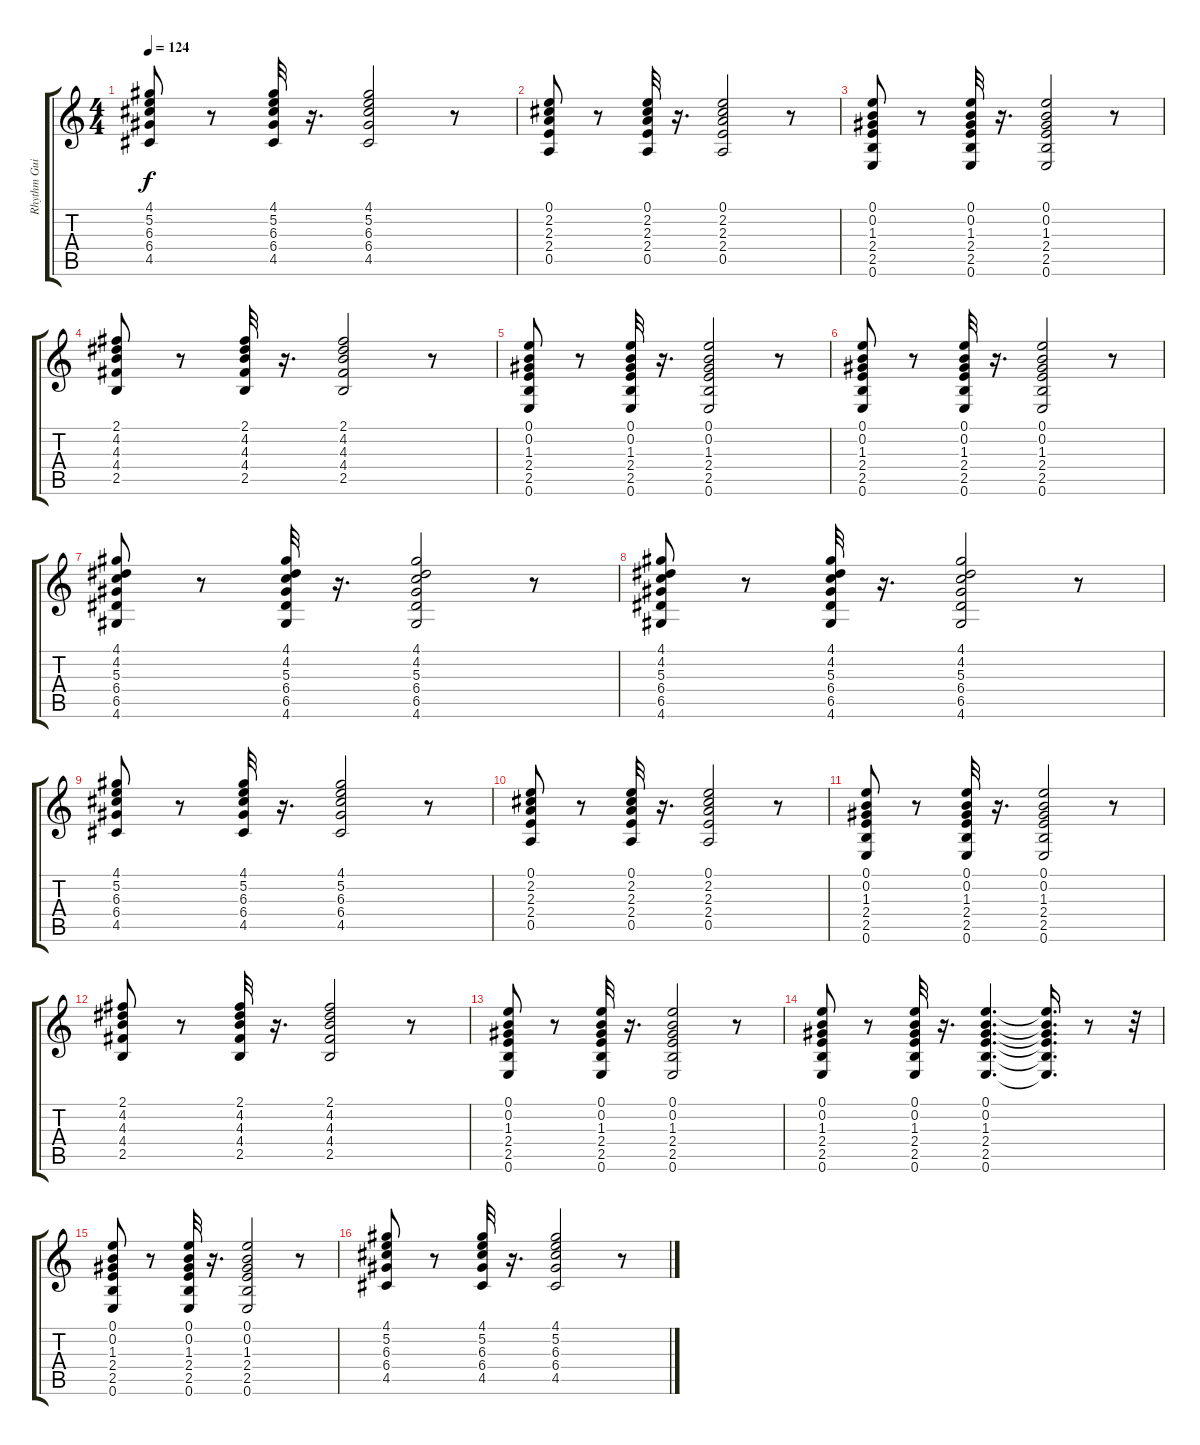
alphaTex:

\track ("Rhythm Guitar" "Rhythm Gui") {instrument acousticguitarsteel}
\staff {score tabs}
\tuning (E4 B3 G3 D3 A2 E2) {hide}
\ts (4 4)
\tempo 124
\clef g2
\ks c
(4.1 5.2 6.3 6.4 4.5).8{dy f} r.8 (4.1 5.2 6.3 6.4 4.5).32 r.16{d} (4.1 5.2 6.3 6.4 4.5).2 r.8 |
(0.1 2.2 2.3 2.4 0.5).8 r.8 (0.1 2.2 2.3 2.4 0.5).32 r.16{d} (0.1 2.2 2.3 2.4 0.5).2 r.8 |
(0.1 0.2 1.3 2.4 2.5 0.6).8 r.8 (0.1 0.2 1.3 2.4 2.5 0.6).32 r.16{d} (0.1 0.2 1.3 2.4 2.5 0.6).2 r.8 |
(2.1 4.2 4.3 4.4 2.5).8 r.8 (2.1 4.2 4.3 4.4 2.5).32 r.16{d} (2.1 4.2 4.3 4.4 2.5).2 r.8 |
(0.1 0.2 1.3 2.4 2.5 0.6).8 r.8 (0.1 0.2 1.3 2.4 2.5 0.6).32 r.16{d} (0.1 0.2 1.3 2.4 2.5 0.6).2 r.8 |
(0.1 0.2 1.3 2.4 2.5 0.6).8 r.8 (0.1 0.2 1.3 2.4 2.5 0.6).32 r.16{d} (0.1 0.2 1.3 2.4 2.5 0.6).2 r.8 |
(4.1 4.2 5.3 6.4 6.5 4.6).8 r.8 (4.1 4.2 5.3 6.4 6.5 4.6).32 r.16{d} (4.1 4.2 5.3 6.4 6.5 4.6).2 r.8 |
(4.1 4.2 5.3 6.4 6.5 4.6).8 r.8 (4.1 4.2 5.3 6.4 6.5 4.6).32 r.16{d} (4.1 4.2 5.3 6.4 6.5 4.6).2 r.8 |
(4.1 5.2 6.3 6.4 4.5).8 r.8 (4.1 5.2 6.3 6.4 4.5).32 r.16{d} (4.1 5.2 6.3 6.4 4.5).2 r.8 |
(0.1 2.2 2.3 2.4 0.5).8 r.8 (0.1 2.2 2.3 2.4 0.5).32 r.16{d} (0.1 2.2 2.3 2.4 0.5).2 r.8 |
(0.1 0.2 1.3 2.4 2.5 0.6).8 r.8 (0.1 0.2 1.3 2.4 2.5 0.6).32 r.16{d} (0.1 0.2 1.3 2.4 2.5 0.6).2 r.8 |
(2.1 4.2 4.3 4.4 2.5).8 r.8 (2.1 4.2 4.3 4.4 2.5).32 r.16{d} (2.1 4.2 4.3 4.4 2.5).2 r.8 |
(0.1 0.2 1.3 2.4 2.5 0.6).8 r.8 (0.1 0.2 1.3 2.4 2.5 0.6).32 r.16{d} (0.1 0.2 1.3 2.4 2.5 0.6).2 r.8 |
(0.1 0.2 1.3 2.4 2.5 0.6).8 r.8 (0.1 0.2 1.3 2.4 2.5 0.6).32 r.16{d} (0.1 0.2 1.3 2.4 2.5 0.6).4{d} (0.1{t} 0.2{t} 1.3{t} 2.4{t} 2.5{t} 0.6{t}).16{d} r.8 r.32 |
(0.1 0.2 1.3 2.4 2.5 0.6).8 r.8 (0.1 0.2 1.3 2.4 2.5 0.6).32 r.16{d} (0.1 0.2 1.3 2.4 2.5 0.6).2 r.8 |
(4.1 5.2 6.3 6.4 4.5).8 r.8 (4.1 5.2 6.3 6.4 4.5).32 r.16{d} (4.1 5.2 6.3 6.4 4.5).2 r.8
